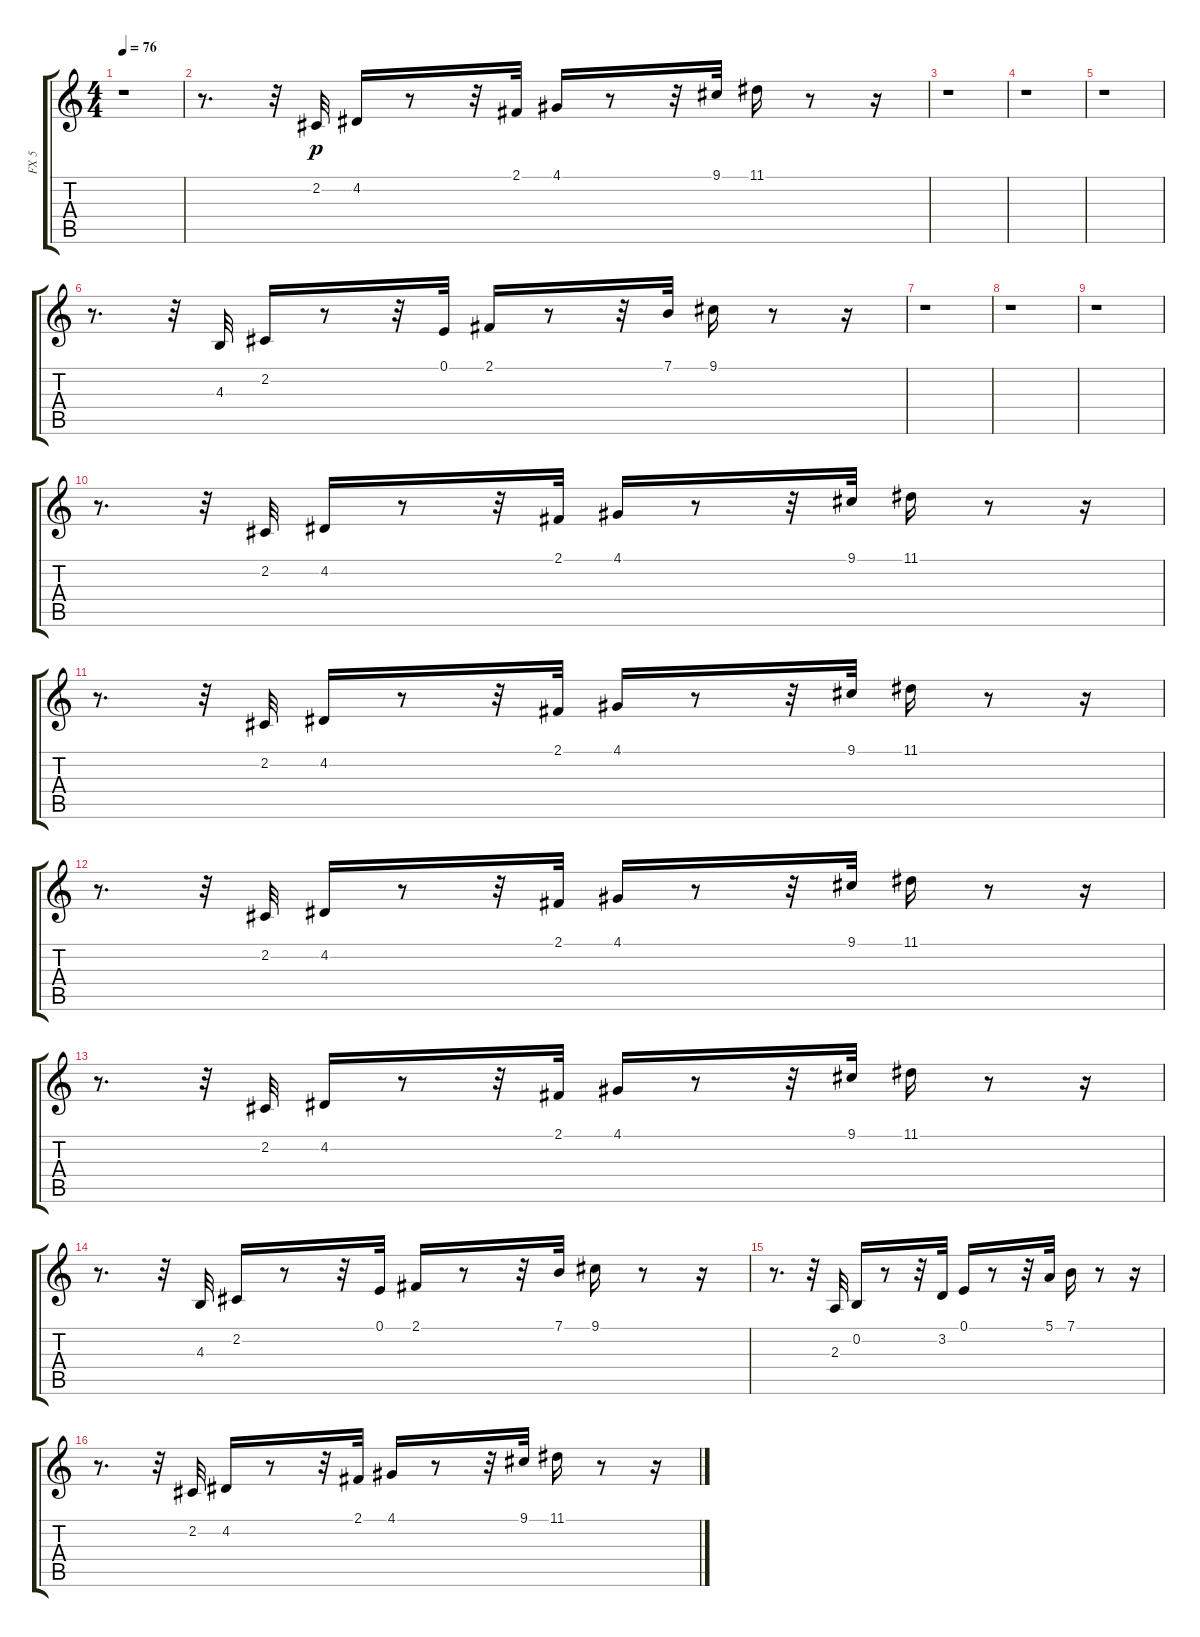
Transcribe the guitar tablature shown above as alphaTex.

\track ("FX 5" "FX 5") {instrument fx5brightness}
\staff {score tabs}
\tuning (E4 B3 G3 D3 A2 E2) {hide}
\ts (4 4)
\tempo 76
\clef g2
\ks c
r.1{dy f} |
r.8{d} r.32 2.2.32{dy p volume 16 instrument fx5brightness} 4.2.16 r.8 r.32 2.1.32 4.1.16 r.8 r.32 9.1.32 11.1.16 r.8 r.16 |
r.1 |
r.1 |
r.1 |
r.8{d} r.32 4.3.32 2.2.16 r.8 r.32 0.1.32 2.1.16 r.8 r.32 7.1.32 9.1.16 r.8 r.16 |
r.1 |
r.1 |
r.1 |
r.8{d} r.32 2.2.32 4.2.16 r.8 r.32 2.1.32 4.1.16 r.8 r.32 9.1.32 11.1.16 r.8 r.16 |
r.8{d} r.32 2.2.32 4.2.16 r.8 r.32 2.1.32 4.1.16 r.8 r.32 9.1.32 11.1.16 r.8 r.16 |
r.8{d} r.32 2.2.32 4.2.16 r.8 r.32 2.1.32 4.1.16 r.8 r.32 9.1.32 11.1.16 r.8 r.16 |
r.8{d} r.32 2.2.32 4.2.16 r.8 r.32 2.1.32 4.1.16 r.8 r.32 9.1.32 11.1.16 r.8 r.16 |
r.8{d} r.32 4.3.32 2.2.16 r.8 r.32 0.1.32 2.1.16 r.8 r.32 7.1.32 9.1.16 r.8 r.16 |
r.8{d} r.32 2.3.32 0.2.16 r.8 r.32 3.2.32 0.1.16 r.8 r.32 5.1.32 7.1.16 r.8 r.16 |
r.8{d} r.32 2.2.32 4.2.16 r.8 r.32 2.1.32 4.1.16 r.8 r.32 9.1.32 11.1.16 r.8 r.16
